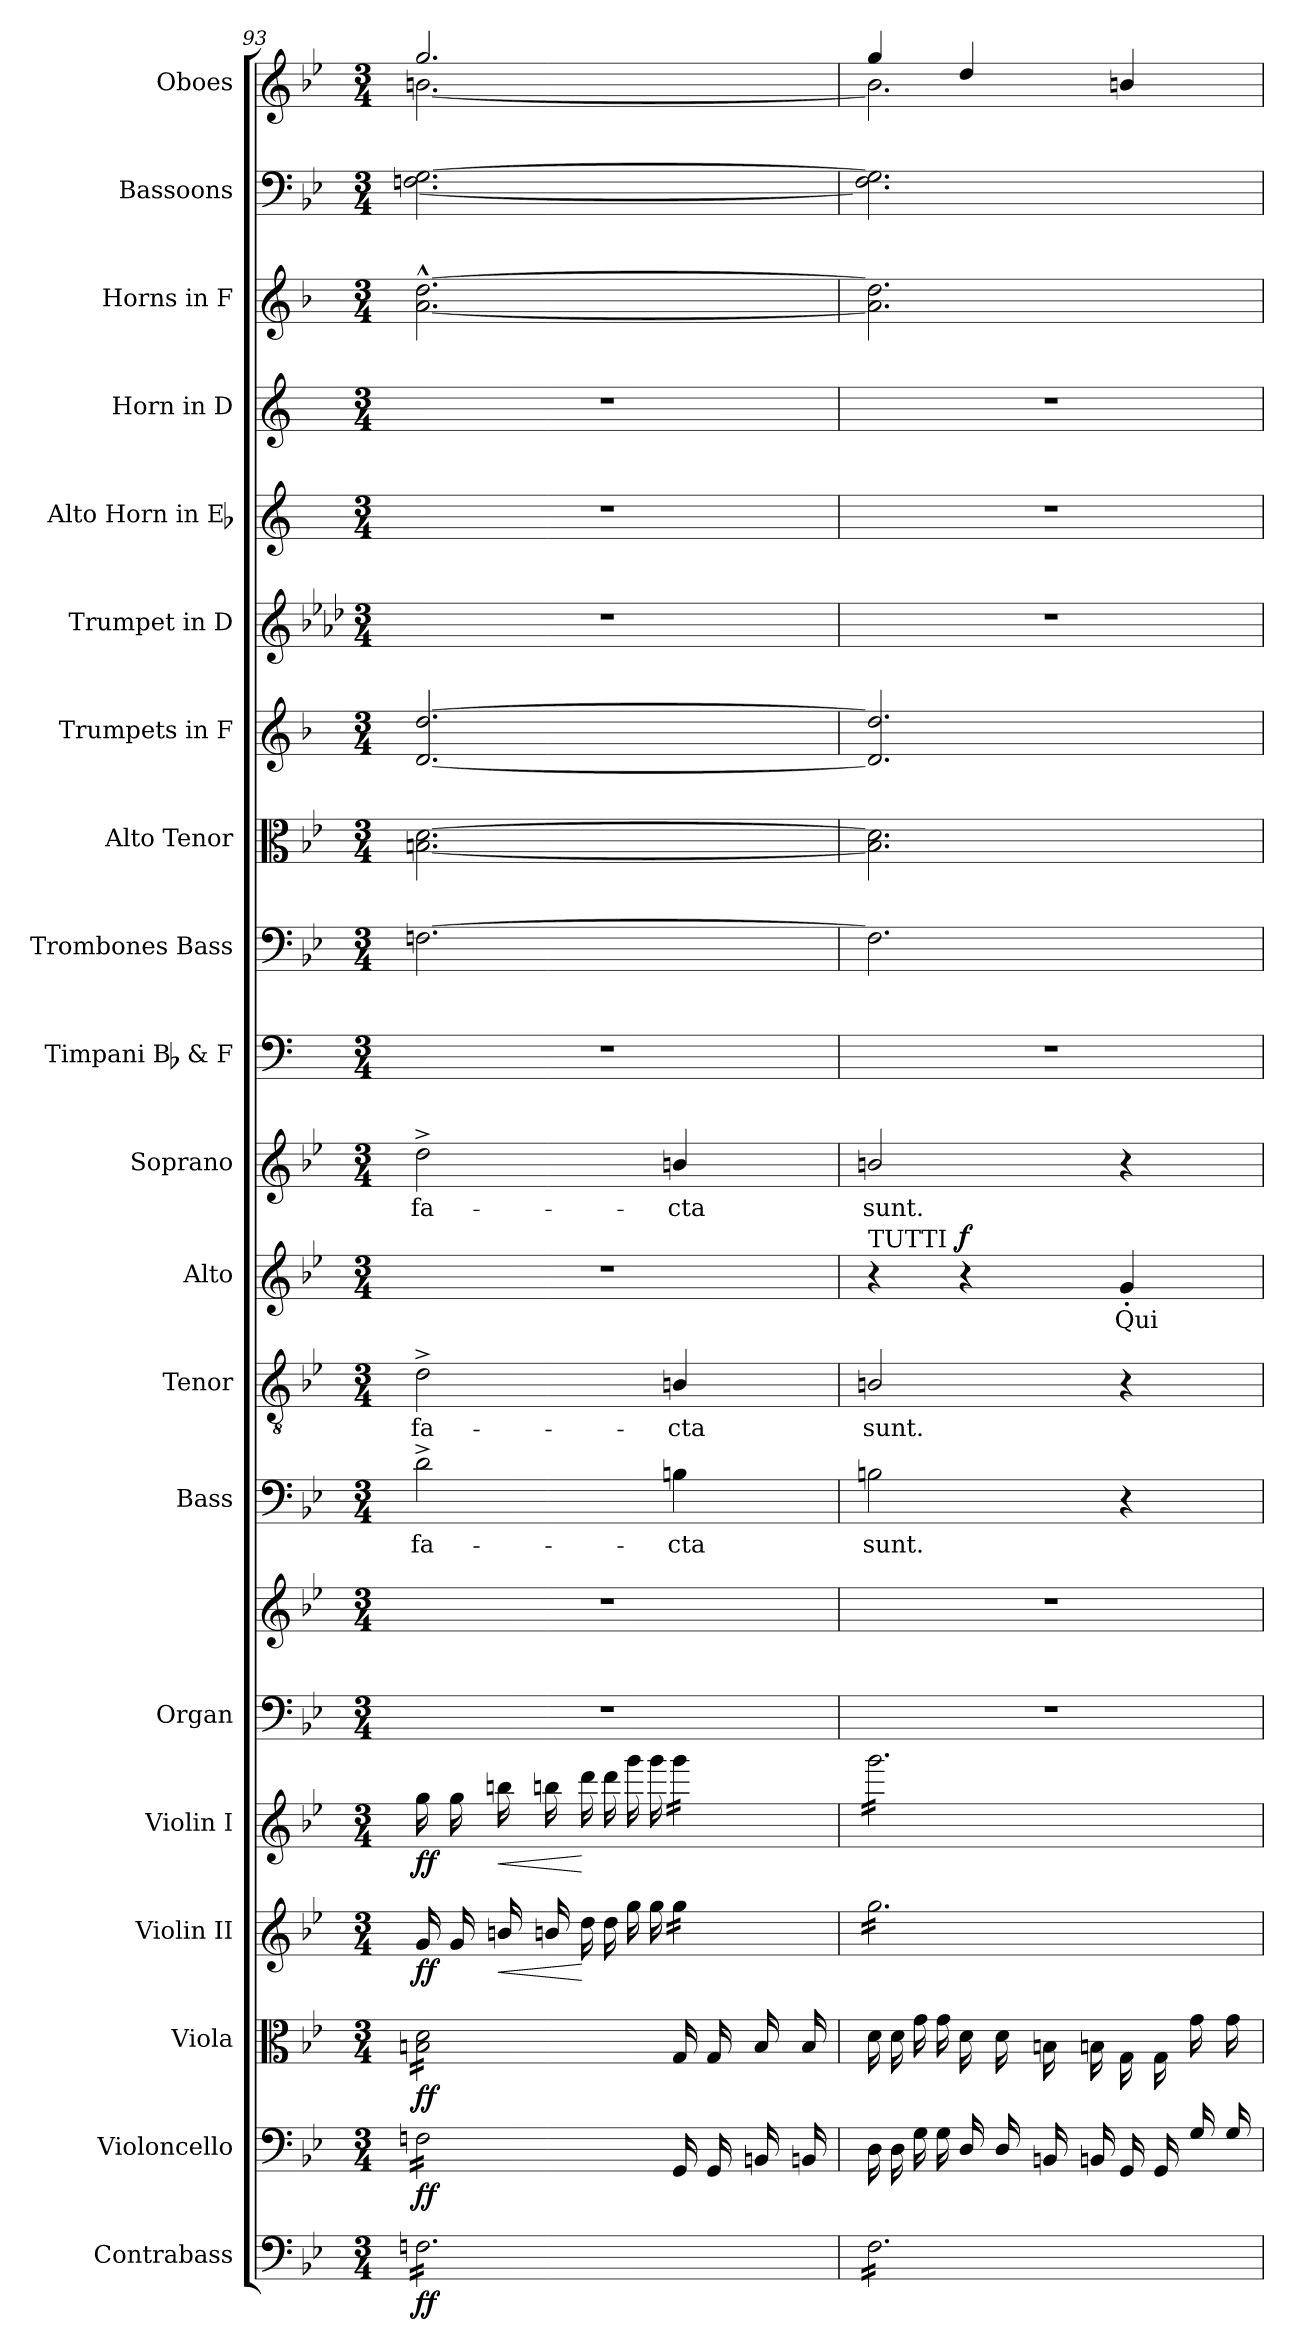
**kern	**dynam	**kern	**dynam	**kern	**dynam	**kern	**dynam	**kern	**dynam	**kern	**kern	**kern	**text	**kern	**text	**kern	**text	**dynam	**kern	**text	**kern	**kern	**kern	**kern	**kern	**kern	**kern	**kern	**kern	**kern
*part20	*part20	*part19	*part19	*part18	*part18	*part17	*part17	*part16	*part16	*part15	*part15	*part14	*part14	*part13	*part13	*part12	*part12	*part12	*part11	*part11	*part10	*part9	*part8	*part7	*part6	*part5	*part4	*part3	*part2	*part1
*staff21	*staff21	*staff20	*staff20	*staff19	*staff19	*staff18	*staff18	*staff17	*staff17	*staff16	*staff15	*staff14	*staff14	*staff13	*staff13	*staff12	*staff12	*staff12	*staff11	*staff11	*staff10	*staff9	*staff8	*staff7	*staff6	*staff5	*staff4	*staff3	*staff2	*staff1
*I"Contrabass	*	*I"Violoncello	*	*I"Viola	*	*I"Violin II	*	*I"Violin I	*	*I"Organ	*	*I"Bass	*	*I"Tenor	*	*I"Alto	*	*	*I"Soprano	*	*I"Timpani Bb & F	*I"Trombones  Bass	*I"Alto Tenor	*I"Trumpets in F	*I"Trumpet in D	*I"Alto Horn in Eb	*I"Horn in D	*I"Horns in F	*I"Bassoons	*I"Oboes
*I'Cb.	*	*I'Vc.	*	*I'Vla.	*	*I'Vln. II	*	*I'Vln. I	*	*I'Org.	*	*I'B.	*	*I'T.	*	*I'A.	*	*	*I'S.	*	*I'Timp.	*	*	*	*	*	*	*I'Hn.	*I'Bsn.	*I'Ob.
*clefF4	*	*clefF4	*	*clefC3	*	*clefG2	*	*clefG2	*	*clefF4	*clefG2	*clefF4	*	*clefGv2	*	*clefG2	*	*	*clefG2	*	*clefF4	*clefF4	*clefC3	*clefG2	*clefG2	*clefG2	*clefG2	*clefG2	*clefF4	*clefG2
*ITrd7c12	*	*	*	*	*	*	*	*	*	*	*	*	*	*ITrd7c12	*	*	*	*	*	*	*	*	*	*ITrd4c7	*ITrd-1c-2	*ITrd5c8	*ITrd6c10	*ITrd4c7	*	*
*k[b-e-]	*	*k[b-e-]	*	*k[b-e-]	*	*k[b-e-]	*	*k[b-e-]	*	*k[b-e-]	*k[b-e-]	*k[b-e-]	*	*k[b-e-]	*	*k[b-e-]	*	*	*k[b-e-]	*	*k[]	*k[b-e-]	*k[b-e-]	*k[b-e-]	*k[b-e-]	*k[f#c#g#d#]	*k[f#c#]	*k[b-e-]	*k[b-e-]	*k[b-e-]
*B-:	*	*B-:	*	*B-:	*	*B-:	*	*B-:	*	*B-:	*B-:	*B-:	*	*B-:	*	*B-:	*	*	*B-:	*	*C:	*B-:	*B-:	*B-:	*B-:	*E:	*D:	*B-:	*B-:	*B-:
*M3/4	*	*M3/4	*	*M3/4	*	*M3/4	*	*M3/4	*	*M3/4	*M3/4	*M3/4	*	*M3/4	*	*M3/4	*	*	*M3/4	*	*M3/4	*M3/4	*M3/4	*M3/4	*M3/4	*M3/4	*M3/4	*M3/4	*M3/4	*M3/4
=93	=93	=93	=93	=93	=93	=93	=93	=93	=93	=93	=93	=93	=93	=93	=93	=93	=93	=93	=93	=93	=93	=93	=93	=93	=93	=93	=93	=93	=93	=93
!	!	!	!	!	!	!	!	!	!	!LO:N:vis=1	!LO:N:vis=1	!	!	!	!	!	!	!	!	!	!	!	!	!	!	!	!	!	!	!
!	!	!	!	!	!	!	!	!	!	!	!	!	!LO:LY:b:color=#000000	!	!	!	!	!	!	!	!	!	!	!	!	!	!	!	!	!
!	!	!	!	!	!	!	!	!	!	!	!	!	!	!	!LO:LY:b:color=#000000	!LO:N:vis=1	!	!	!	!	!	!	!	!	!	!	!	!	!	!
!	!	!	!	!	!	!	!	!	!	!	!	!	!	!	!	!	!	!	!	!LO:LY:b:color=#000000	!LO:N:vis=1	!	!	!	!LO:N:vis=1	!LO:N:vis=1	!LO:N:vis=1	!	!	!
*	*	*	*	*	*	*	*	*	*	*	*	*	*	*	*	*	*	*	*	*	*	*	*	*	*	*	*	*	*	*^
*tremolo	*	*	*	*	*	*	*	*	*	*	*	*	*	*	*	*	*	*	*	*	*	*	*	*	*	*	*	*	*	*	*
*	*	*tremolo	*	*	*	*	*	*	*	*	*	*	*	*	*	*	*	*	*	*	*	*	*	*	*	*	*	*	*	*	*
*	*	*	*	*tremolo	*	*	*	*	*	*	*	*	*	*	*	*	*	*	*	*	*	*	*	*	*	*	*	*	*	*	*
*	*	*	*	*	*	*tremolo	*	*	*	*	*	*	*	*	*	*	*	*	*	*	*	*	*	*	*	*	*	*	*	*	*
*	*	*	*	*	*	*	*	*tremolo	*	*	*	*	*	*	*	*	*	*	*	*	*	*	*	*	*	*	*	*	*	*	*
16FFni\LL	ff	16Fni\LL	ff	16Bni\ 16diLL	ff	16gi/	ff	16ggi\	ff	2.r	2.r	2d^i\	fa-	2D^i\	fa-	2.r	.	.	2dd^i\	fa-	2.r	[2.Fni\	[2.Bni\ [2.di	[2.Gi/ [2.gi	2.r	2.r	2.r	[2.di\^^ [2.gi^^	[2.Fni\ [2.Gi	2.ggi/	[2.bni\
16FFni\	.	16Fni\	.	16Bni\ 16di	.	16gi/	.	16ggi\	.	.	.	.	.	.	.	.	.	.	.	.	.	.	.	.	.	.	.	.	.	.	.
!	!	!	!	!	!	!	!LO:HP:b	!	!LO:HP:b	!	!	!	!	!	!	!	!	!	!	!	!	!	!	!	!	!	!	!	!	!	!
16FFni\	.	16Fni\	.	16Bni\ 16di	.	16bni/	<	16bbni\	<	.	.	.	.	.	.	.	.	.	.	.	.	.	.	.	.	.	.	.	.	.	.
16FFni\	.	16Fni\	.	16Bni\ 16di	.	16bni/	.	16bbni\	.	.	.	.	.	.	.	.	.	.	.	.	.	.	.	.	.	.	.	.	.	.	.
16FFni\	.	16Fni\	.	16Bni\ 16di	.	16ddi\	[	16dddi\	[	.	.	.	.	.	.	.	.	.	.	.	.	.	.	.	.	.	.	.	.	.	.
16FFni\	.	16Fni\	.	16Bni\ 16di	.	16ddi\	.	16dddi\	.	.	.	.	.	.	.	.	.	.	.	.	.	.	.	.	.	.	.	.	.	.	.
16FFni\	.	16Fni\	.	16Bni\ 16di	.	16ggi\	.	16gggi\	.	.	.	.	.	.	.	.	.	.	.	.	.	.	.	.	.	.	.	.	.	.	.
16FFni\	.	16Fni\JJ	.	16Bni\ 16diJJ	.	16ggi\	.	16gggi\	.	.	.	.	.	.	.	.	.	.	.	.	.	.	.	.	.	.	.	.	.	.	.
!	!	!	!	!	!	!	!	!	!	!	!	!	!LO:LY:b:color=#000000	!	!	!	!	!	!	!	!	!	!	!	!	!	!	!	!	!	!
!	!	!	!	!	!	!	!	!	!	!	!	!	!	!	!LO:LY:b:color=#000000	!	!	!	!	!	!	!	!	!	!	!	!	!	!	!	!
!	!	!	!	!	!	!	!	!	!	!	!	!	!	!	!	!	!	!	!	!LO:LY:b:color=#000000	!	!	!	!	!	!	!	!	!	!	!
16FFni\	.	16GGi/	.	16Gi/	.	16ggi\LL	.	16gggi\LL	.	.	.	4Bni\	-cta	4BBni/	-cta	.	.	.	4bni/	-cta	.	.	.	.	.	.	.	.	.	.	.
16FFni\	.	16GGi/	.	16Gi/	.	16ggi\	.	16gggi\	.	.	.	.	.	.	.	.	.	.	.	.	.	.	.	.	.	.	.	.	.	.	.
16FFni\	.	16BBni/	.	16Bi/	.	16ggi\	.	16gggi\	.	.	.	.	.	.	.	.	.	.	.	.	.	.	.	.	.	.	.	.	.	.	.
16FFni\JJ	.	16BBni/	.	16Bi/	.	16ggi\JJ	.	16gggi\JJ	.	.	.	.	.	.	.	.	.	.	.	.	.	.	.	.	.	.	.	.	.	.	.
=94	=94	=94	=94	=94	=94	=94	=94	=94	=94	=94	=94	=94	=94	=94	=94	=94	=94	=94	=94	=94	=94	=94	=94	=94	=94	=94	=94	=94	=94	=94	=94
!	!	!	!	!	!	!	!	!	!	!LO:N:vis=1	!LO:N:vis=1	!	!	!	!	!	!	!	!	!	!	!	!	!	!	!	!	!	!	!	!
!	!	!	!	!	!	!	!	!	!	!	!	!	!LO:LY:b:color=#000000	!	!	!	!	!	!	!	!	!	!	!	!	!	!	!	!	!	!
!	!	!	!	!	!	!	!	!	!	!	!	!	!	!	!LO:LY:b:color=#000000	!	!	!	!	!	!	!	!	!	!	!	!	!	!	!	!
!	!	!	!	!	!	!	!	!	!	!	!	!	!	!	!	!LO:TX:a:t=TUTTI	!	!	!	!	!	!	!	!	!	!	!	!	!	!	!
!	!	!	!	!	!	!	!	!	!	!	!	!	!	!	!	!	!	!	!	!LO:LY:b:color=#000000	!LO:N:vis=1	!	!	!	!LO:N:vis=1	!LO:N:vis=1	!LO:N:vis=1	!	!	!	!
16FFi\LL	.	16Di\	.	16di\	.	16ggi\LL	.	16gggi\LL	.	2.r	2.r	2Bni\	sunt.	2BBni/	sunt.	4r	.	.	2bni/	sunt.	2.r	2.Fi\]	2.Bi\] 2.di]	2.Gi/] 2.gi]	2.r	2.r	2.r	2.di\] 2.gi]	2.Fi\] 2.Gi]	4ggi/	2.bi\]
16FFi\	.	16Di\	.	16di\	.	16ggi\	.	16gggi\	.	.	.	.	.	.	.	.	.	.	.	.	.	.	.	.	.	.	.	.	.	.	.
16FFi\	.	16Gi\	.	16gi\	.	16ggi\	.	16gggi\	.	.	.	.	.	.	.	.	.	.	.	.	.	.	.	.	.	.	.	.	.	.	.
16FFi\	.	16Gi\	.	16gi\	.	16ggi\	.	16gggi\	.	.	.	.	.	.	.	.	.	.	.	.	.	.	.	.	.	.	.	.	.	.	.
16FFi\	.	16Di/	.	16di\	.	16ggi\	.	16gggi\	.	.	.	.	.	.	.	4r	.	f	.	.	.	.	.	.	.	.	.	.	.	4ddi/	.
16FFi\	.	16Di/	.	16di\	.	16ggi\	.	16gggi\	.	.	.	.	.	.	.	.	.	.	.	.	.	.	.	.	.	.	.	.	.	.	.
16FFi\	.	16BBni/	.	16Bni\	.	16ggi\	.	16gggi\	.	.	.	.	.	.	.	.	.	.	.	.	.	.	.	.	.	.	.	.	.	.	.
16FFi\	.	16BBni/	.	16Bni\	.	16ggi\	.	16gggi\	.	.	.	.	.	.	.	.	.	.	.	.	.	.	.	.	.	.	.	.	.	.	.
!	!	!	!	!	!	!	!	!	!	!	!	!	!	!	!	!	!LO:LY:b:color=#000000	!	!	!	!	!	!	!	!	!	!	!	!	!	!
16FFi\	.	16GGi/	.	16Gi\	.	16ggi\	.	16gggi\	.	.	.	4r	.	4r	.	4g'i/	Qui	.	4r	.	.	.	.	.	.	.	.	.	.	4bni/	.
16FFi\	.	16GGi/	.	16Gi\	.	16ggi\	.	16gggi\	.	.	.	.	.	.	.	.	.	.	.	.	.	.	.	.	.	.	.	.	.	.	.
16FFi\	.	16Gi/	.	16gi\	.	16ggi\	.	16gggi\	.	.	.	.	.	.	.	.	.	.	.	.	.	.	.	.	.	.	.	.	.	.	.
16FFi\JJ	.	16Gi/	.	16gi\	.	16ggi\JJ	.	16gggi\JJ	.	.	.	.	.	.	.	.	.	.	.	.	.	.	.	.	.	.	.	.	.	.	.
*	*	*	*	*	*	*	*	*Xtremolo	*	*	*	*	*	*	*	*	*	*	*	*	*	*	*	*	*	*	*	*	*	*	*
*	*	*	*	*	*	*Xtremolo	*	*	*	*	*	*	*	*	*	*	*	*	*	*	*	*	*	*	*	*	*	*	*	*	*
*	*	*	*	*Xtremolo	*	*	*	*	*	*	*	*	*	*	*	*	*	*	*	*	*	*	*	*	*	*	*	*	*	*	*
*	*	*Xtremolo	*	*	*	*	*	*	*	*	*	*	*	*	*	*	*	*	*	*	*	*	*	*	*	*	*	*	*	*	*
*Xtremolo	*	*	*	*	*	*	*	*	*	*	*	*	*	*	*	*	*	*	*	*	*	*	*	*	*	*	*	*	*	*	*
*	*	*	*	*	*	*	*	*	*	*	*	*	*	*	*	*	*	*	*	*	*	*	*	*	*	*	*	*	*	*v	*v
=	=	=	=	=	=	=	=	=	=	=	=	=	=	=	=	=	=	=	=	=	=	=	=	=	=	=	=	=	=	=
*-	*-	*-	*-	*-	*-	*-	*-	*-	*-	*-	*-	*-	*-	*-	*-	*-	*-	*-	*-	*-	*-	*-	*-	*-	*-	*-	*-	*-	*-	*-
